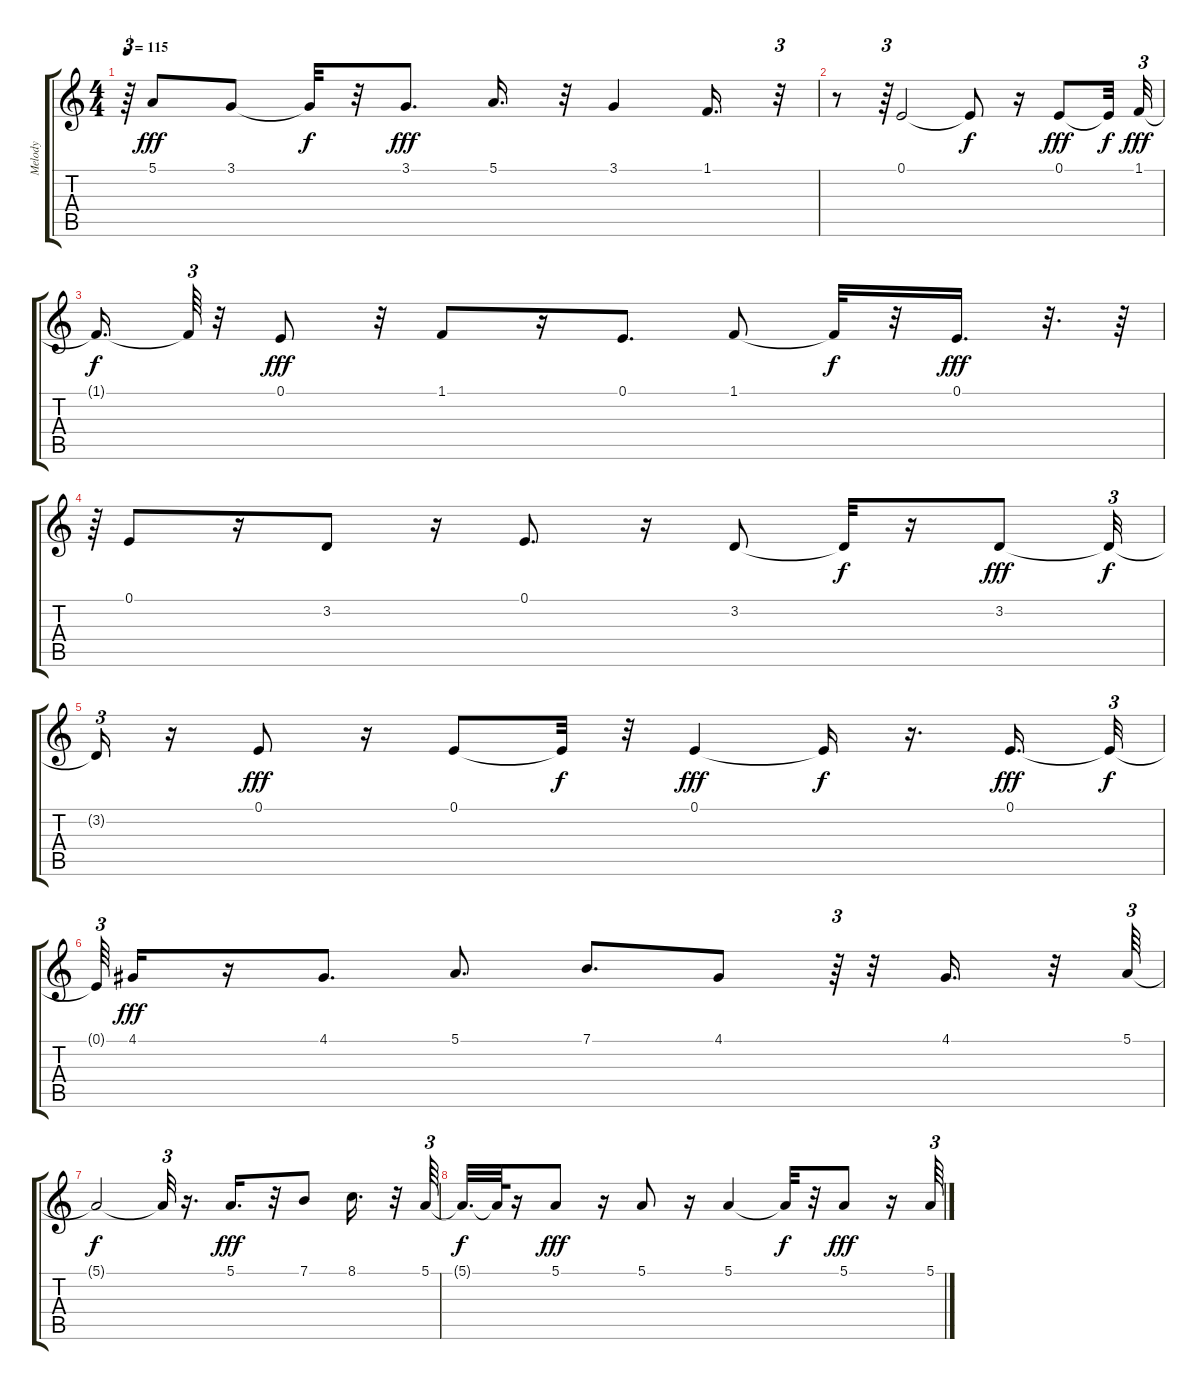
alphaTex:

\track ("Melody" "Melody") {instrument altosax}
\staff {score tabs}
\tuning (E4 B3 G3 D3 A2 E2) {hide}
\ts (4 4)
\tempo 115
\clef g2
\ks c
r.64{tu (3 2) dy f} 5.1.8{dy fff} 3.1.8 3.1{t}.32{dy f} r.32 3.1.8{d dy fff} 5.1.16{d} r.32 3.1.4 1.1.16{d} r.32{tu (3 2)} |
r.8 r.64{tu (3 2)} 0.1.2 0.1{t}.8{dy f} r.16 0.1.8{dy fff} 0.1{t}.32{dy f} 1.1.32{tu (3 2) dy fff} |
1.1{t}.16{d dy f} 1.1{t}.64{tu (3 2)} r.32 0.1.8{dy fff} r.32 1.1.8 r.16 0.1.8{d} 1.1.8 1.1{t}.32{dy f} r.32 0.1.16{d dy fff} r.32{d} r.64 |
r.64{tu (3 2)} 0.1.8 r.16 3.2.8 r.16 0.1.8{d} r.16 3.2.8 3.2{t}.32{dy f} r.16 3.2.8{dy fff} 3.2{t}.32{tu (3 2) dy f} |
3.2{t}.16{tu (3 2)} r.16 0.1.8{dy fff} r.16 0.1.8 0.1{t}.32{dy f} r.32 0.1.4{dy fff} 0.1{t}.16{dy f} r.16{d} 0.1.16{d dy fff} 0.1{t}.32{tu (3 2) dy f} |
0.1{t}.64{tu (3 2)} 4.1.16{dy fff} r.16 4.1.8{d} 5.1.8{d} 7.1.8{d} 4.1.8 r.64{tu (3 2)} r.32 4.1.16{d} r.32 5.1.64{tu (3 2)} |
5.1{t}.2{dy f} 5.1{t}.32{tu (3 2)} r.16{d} 5.1.16{d dy fff} r.32 7.1.8 8.1.16{d} r.32 5.1.64{tu (3 2)} |
5.1{t}.32{d dy f} 5.1{t}.64 r.16 5.1.8{dy fff} r.16 5.1.8 r.16 5.1.4 5.1{t}.32{dy f} r.32 5.1.8{dy fff} r.16 5.1.64{tu (3 2)}
